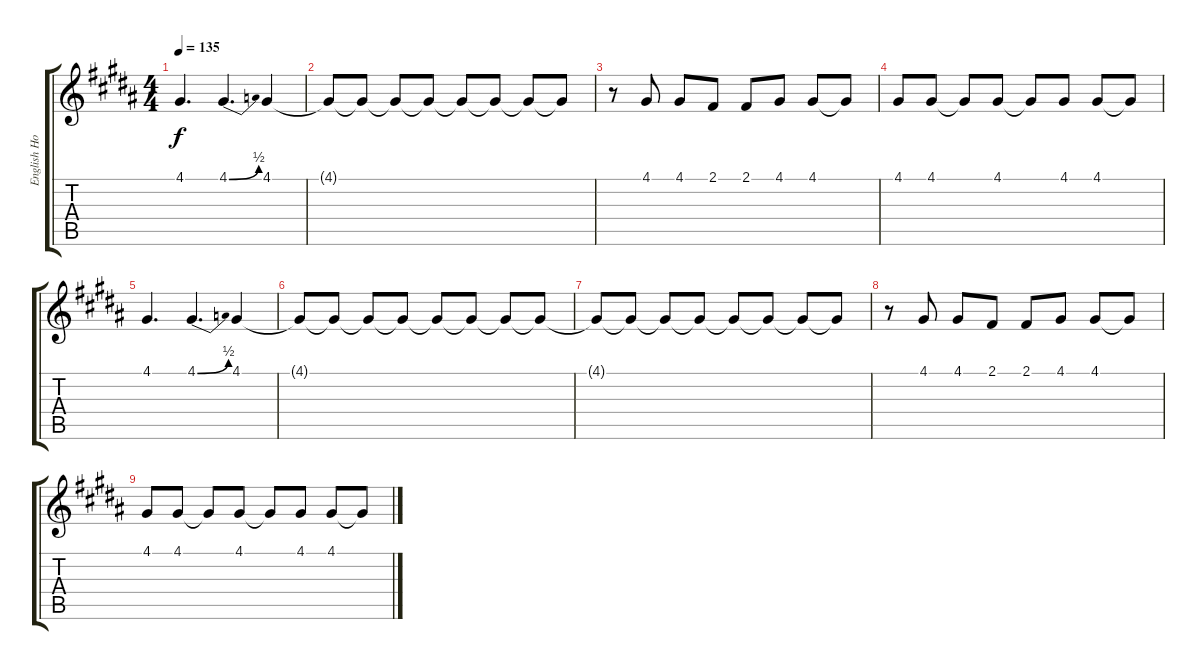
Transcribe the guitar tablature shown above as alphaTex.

\track ("English Horn" "English Ho") {instrument englishhorn}
\staff {score tabs}
\tuning (E4 B3 G3 D3 A2 E2) {hide}
\ts (4 4)
\tempo 135
\clef g2
\ks b
4.1.4{d dy f} 4.1{be (bend 0 0 60 2)}.4{d} 4.1.4 |
4.1{t}.8 4.1{t}.8 4.1{t}.8 4.1{t}.8 4.1{t}.8 4.1{t}.8 4.1{t}.8 4.1{t}.8 |
r.8 4.1.8 4.1.8 2.1.8 2.1.8 4.1.8 4.1.8 4.1{t}.8 |
4.1.8 4.1.8 4.1{t}.8 4.1.8 4.1{t}.8 4.1.8 4.1.8 4.1{t}.8 |
4.1.4{d} 4.1{be (bend 0 0 60 2)}.4{d} 4.1.4 |
4.1{t}.8 4.1{t}.8 4.1{t}.8 4.1{t}.8 4.1{t}.8 4.1{t}.8 4.1{t}.8 4.1{t}.8 |
4.1{t}.8 4.1{t}.8 4.1{t}.8 4.1{t}.8 4.1{t}.8 4.1{t}.8 4.1{t}.8 4.1{t}.8 |
r.8 4.1.8 4.1.8 2.1.8 2.1.8 4.1.8 4.1.8 4.1{t}.8 |
4.1.8 4.1.8 4.1{t}.8 4.1.8 4.1{t}.8 4.1.8 4.1.8 4.1{t}.8
